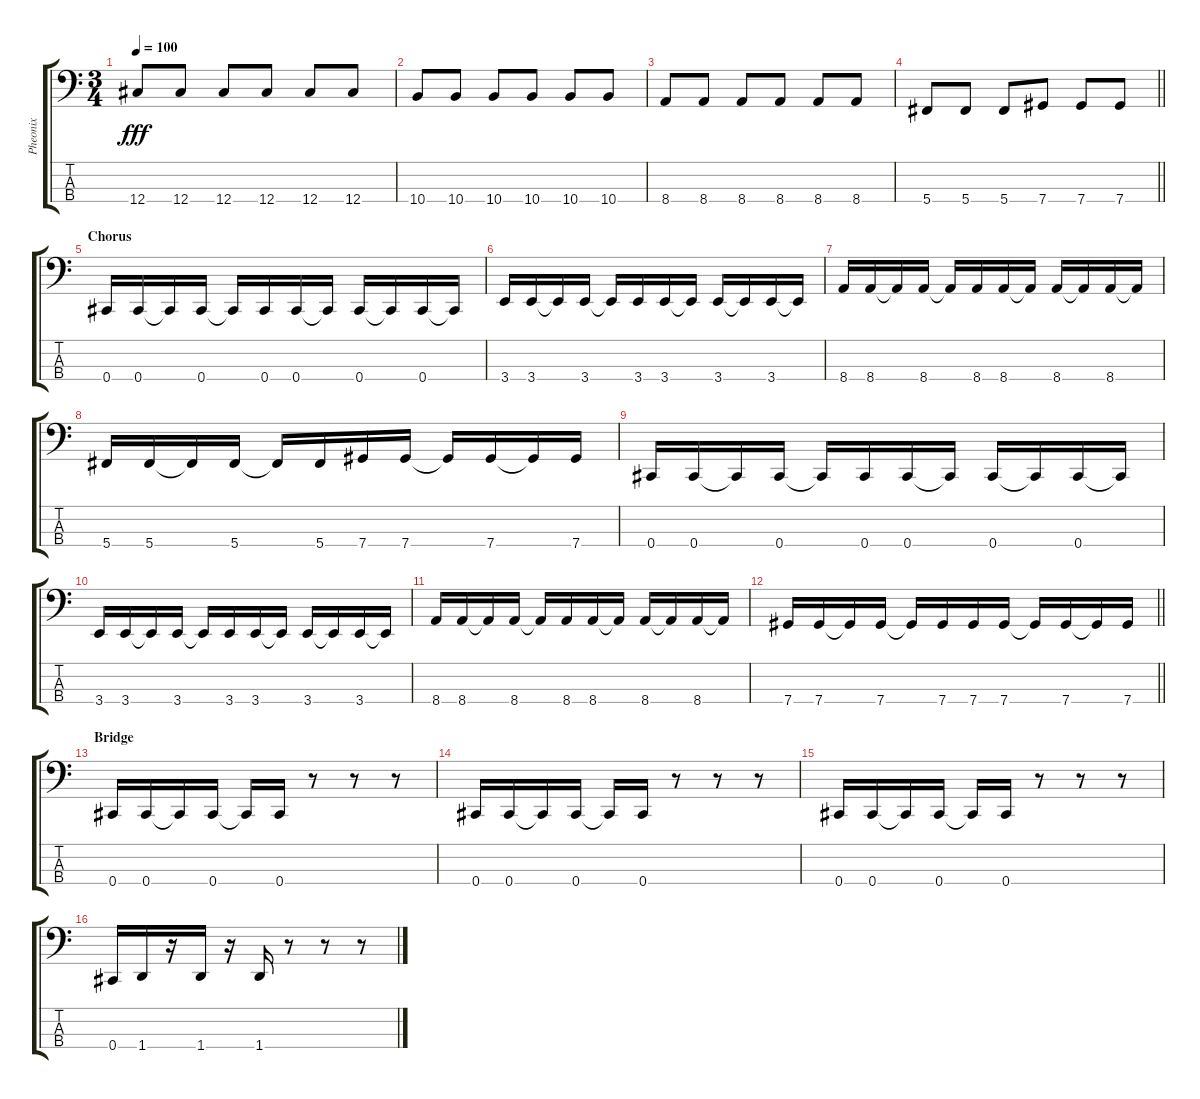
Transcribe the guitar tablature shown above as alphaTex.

\track ("Pheonix" "Pheonix") {instrument electricbasspick}
\staff {score tabs}
\tuning (Gb2 Db2 Ab1 Db1) {hide}
\ts (3 4)
\tempo 100
\clef f4
\ks c
12.4.8{dy fff} 12.4.8 12.4.8 12.4.8 12.4.8 12.4.8 |
10.4.8 10.4.8 10.4.8 10.4.8 10.4.8 10.4.8 |
8.4.8 8.4.8 8.4.8 8.4.8 8.4.8 8.4.8 |
\barLineRight lightlight
5.4.8 5.4.8 5.4.8 7.4.8 7.4.8 7.4.8 |
\section ("" "Chorus")
0.4.16 0.4.16 0.4{t}.16 0.4.16 0.4{t}.16 0.4.16 0.4.16 0.4{t}.16 0.4.16 0.4{t}.16 0.4.16 0.4{t}.16 |
3.4.16 3.4.16 3.4{t}.16 3.4.16 3.4{t}.16 3.4.16 3.4.16 3.4{t}.16 3.4.16 3.4{t}.16 3.4.16 3.4{t}.16 |
8.4.16 8.4.16 8.4{t}.16 8.4.16 8.4{t}.16 8.4.16 8.4.16 8.4{t}.16 8.4.16 8.4{t}.16 8.4.16 8.4{t}.16 |
5.4.16 5.4.16 5.4{t}.16 5.4.16 5.4{t}.16 5.4.16 7.4.16 7.4.16 7.4{t}.16 7.4.16 7.4{t}.16 7.4.16 |
0.4.16 0.4.16 0.4{t}.16 0.4.16 0.4{t}.16 0.4.16 0.4.16 0.4{t}.16 0.4.16 0.4{t}.16 0.4.16 0.4{t}.16 |
3.4.16 3.4.16 3.4{t}.16 3.4.16 3.4{t}.16 3.4.16 3.4.16 3.4{t}.16 3.4.16 3.4{t}.16 3.4.16 3.4{t}.16 |
8.4.16 8.4.16 8.4{t}.16 8.4.16 8.4{t}.16 8.4.16 8.4.16 8.4{t}.16 8.4.16 8.4{t}.16 8.4.16 8.4{t}.16 |
\barLineRight lightlight
7.4.16 7.4.16 7.4{t}.16 7.4.16 7.4{t}.16 7.4.16 7.4.16 7.4.16 7.4{t}.16 7.4.16 7.4{t}.16 7.4.16 |
\section ("" "Bridge")
0.4.16 0.4.16 0.4{t}.16 0.4.16 0.4{t}.16 0.4.16 r.8 r.8 r.8 |
0.4.16 0.4.16 0.4{t}.16 0.4.16 0.4{t}.16 0.4.16 r.8 r.8 r.8 |
0.4.16 0.4.16 0.4{t}.16 0.4.16 0.4{t}.16 0.4.16 r.8 r.8 r.8 |
0.4.16 1.4.16 r.16 1.4.16 r.16 1.4.16 r.8 r.8 r.8
